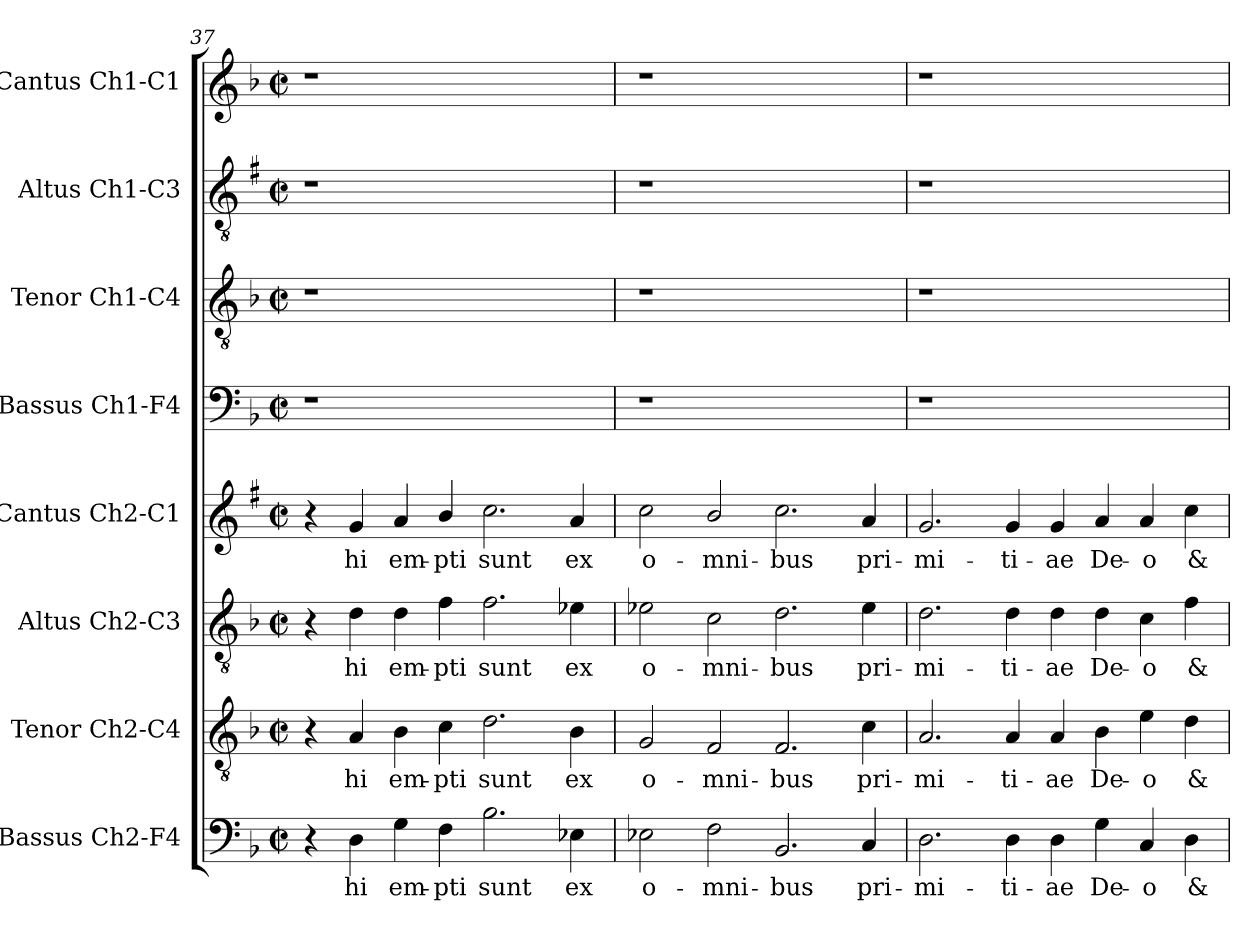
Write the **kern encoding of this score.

**kern	**text	**kern	**text	**kern	**text	**kern	**text	**kern	**kern	**kern	**kern
*part8	*part8	*part7	*part7	*part6	*part6	*part5	*part5	*part4	*part3	*part2	*part1
*staff8	*staff8	*staff7	*staff7	*staff6	*staff6	*staff5	*staff5	*staff4	*staff3	*staff2	*staff1
*I"Bassus Ch2-F4	*	*I"Tenor Ch2-C4	*	*I"Altus Ch2-C3	*	*I"Cantus Ch2-C1	*	*I"Bassus Ch1-F4	*I"Tenor Ch1-C4	*I"Altus Ch1-C3	*I"Cantus Ch1-C1
*I'8	*	*I'6	*	*I'7	*	*I'5	*	*I'B	*I'T	*I'A	*I'C
*clefF4	*	*clefGv2	*	*clefGv2	*	*clefG2	*	*clefF4	*clefGv2	*clefGv2	*clefG2
*	*	*	*	*	*	*ITrd1c2	*	*	*	*ITrd1c2	*
*k[b-]	*	*k[b-]	*	*k[b-]	*	*k[b-]	*	*k[b-]	*k[b-]	*k[b-]	*k[b-]
*F:	*	*F:	*	*F:	*	*F:	*	*F:	*F:	*F:	*F:
*M2/2	*	*M2/2	*	*M2/2	*	*M2/2	*	*M2/2	*M2/2	*M2/2	*M2/2
*met(c|)	*	*met(c|)	*	*met(c|)	*	*met(c|)	*	*met(c|)	*met(c|)	*met(c|)	*met(c|)
=37	=37	=37	=37	=37	=37	=37	=37	=37	=37	=37	=37
4r	.	4r	.	4r	.	4r	.	1r	1r	1r	1r
!	!LO:LY:b	!	!LO:LY:b	!	!LO:LY:b	!	!LO:LY:b	!	!	!	!
4D\	hi	4A/	hi	4d\	hi	4f/	hi	.	.	.	.
!	!LO:LY:b	!	!LO:LY:b	!	!LO:LY:b	!	!LO:LY:b	!	!	!	!
4G\	em-	4B-\	em-	4d\	em-	4g/	em-	.	.	.	.
!	!LO:LY:b	!	!LO:LY:b	!	!LO:LY:b	!	!LO:LY:b	!	!	!	!
4F\	-pti	4c\	-pti	4f\	-pti	4a/	-pti	.	.	.	.
!	!LO:LY:b	!	!LO:LY:b	!	!LO:LY:b	!	!LO:LY:b	!	!	!	!
2.B-\	sunt	2.d\	sunt	2.f\	sunt	2.b-\	sunt	1ryy	1ryy	1ryy	1ryy
!	!LO:LY:b	!	!LO:LY:b	!	!LO:LY:b	!	!LO:LY:b	!	!	!	!
4E-X\	ex	4B-\	ex	4e-X\	ex	4g/	ex	.	.	.	.
!!LO:PB:g=z
=38	=38	=38	=38	=38	=38	=38	=38	=38	=38	=38	=38
!	!LO:LY:b	!	!LO:LY:b	!	!LO:LY:b	!	!LO:LY:b	!	!	!	!
2E-X\	o-	2G/	o-	2e-X\	o-	2b-\	o-	1r	1r	1r	1r
!	!LO:LY:b	!	!LO:LY:b	!	!LO:LY:b	!	!LO:LY:b	!	!	!	!
2F\	-mni-	2F/	-mni-	2c\	-mni-	2a/	-mni-	.	.	.	.
!	!LO:LY:b	!	!LO:LY:b	!	!LO:LY:b	!	!LO:LY:b	!	!	!	!
2.BB-/	-bus	2.F/	-bus	2.d\	-bus	2.b-\	-bus	1ryy	1ryy	1ryy	1ryy
!	!LO:LY:b	!	!LO:LY:b	!	!LO:LY:b	!	!LO:LY:b	!	!	!	!
4C/	pri-	4c\	pri-	4e-\	pri-	4g/	pri-	.	.	.	.
=39	=39	=39	=39	=39	=39	=39	=39	=39	=39	=39	=39
!	!LO:LY:b	!	!LO:LY:b	!	!LO:LY:b	!	!LO:LY:b	!	!	!	!
2.D\	-mi-	2.A/	-mi-	2.d\	-mi-	2.f/	-mi-	1r	1r	1r	1r
!	!LO:LY:b	!	!LO:LY:b	!	!LO:LY:b	!	!LO:LY:b	!	!	!	!
4D\	-ti-	4A/	-ti-	4d\	-ti-	4f/	-ti-	.	.	.	.
!	!LO:LY:b	!	!LO:LY:b	!	!LO:LY:b	!	!LO:LY:b	!	!	!	!
4D\	-ae	4A/	-ae	4d\	-ae	4f/	-ae	1ryy	1ryy	1ryy	1ryy
!	!LO:LY:b	!	!LO:LY:b	!	!LO:LY:b	!	!LO:LY:b	!	!	!	!
4G\	De-	4B-\	De-	4d\	De-	4g/	De-	.	.	.	.
!	!LO:LY:b	!	!LO:LY:b	!	!LO:LY:b	!	!LO:LY:b	!	!	!	!
4C/	-o	4e\	-o	4c\	-o	4g/	-o	.	.	.	.
!	!LO:LY:b	!	!LO:LY:b	!	!LO:LY:b	!	!LO:LY:b	!	!	!	!
4D\	&	4d\	&	4f\	&	4b-\	&	.	.	.	.
=	=	=	=	=	=	=	=	=	=	=	=
*-	*-	*-	*-	*-	*-	*-	*-	*-	*-	*-	*-
